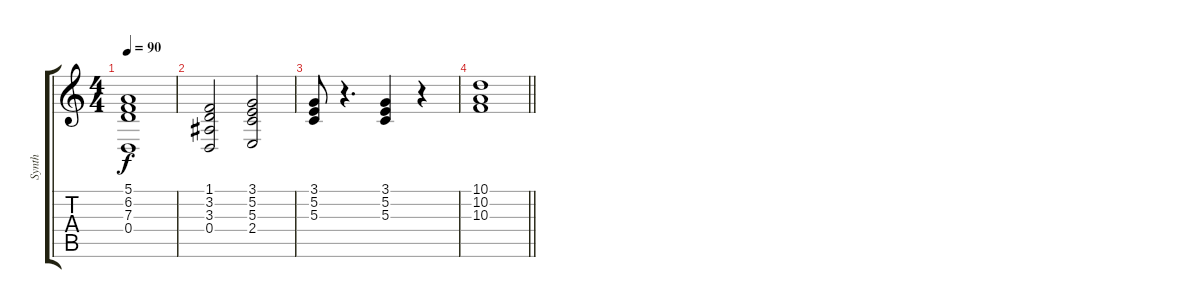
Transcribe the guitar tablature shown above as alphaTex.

\track ("Synth" "Synth") {instrument stringensemble1}
\staff {score tabs}
\tuning (E4 B3 G3 D3 A2 E2) {hide}
\ts (4 4)
\tempo 90
\clef g2
\ks c
(5.1 6.2 7.3 0.4).1{dy f} |
(1.1 3.2 3.3 0.4).2 (3.1 5.2 5.3 2.4).2 |
(3.1 5.2 5.3).8 r.4{d} (3.1 5.2 5.3).4 r.4 |
\barLineRight lightlight
(10.1 10.2 10.3).1{volume 1}
